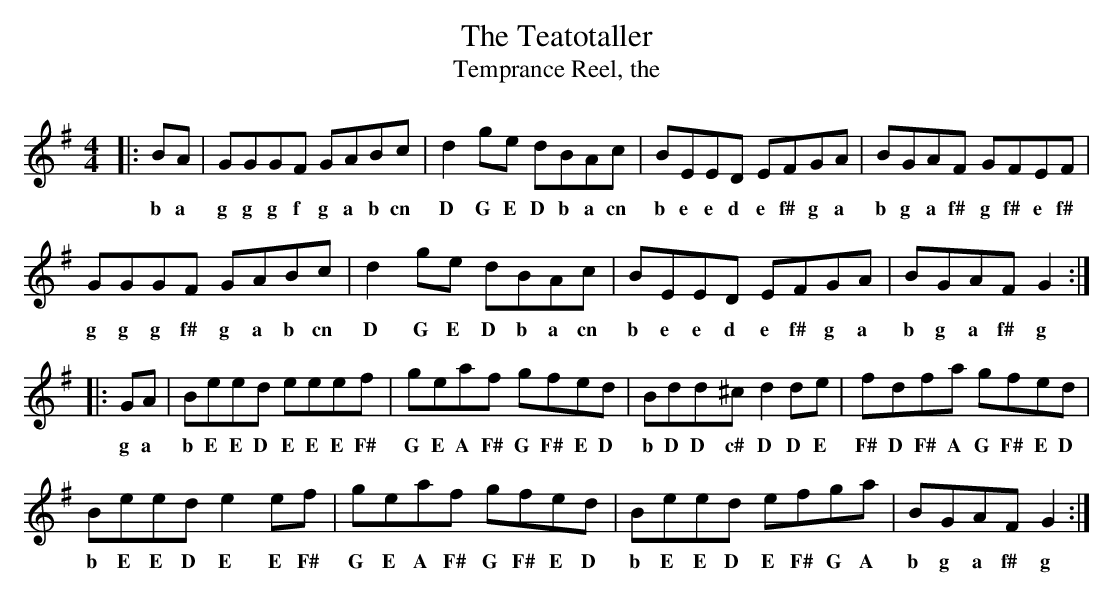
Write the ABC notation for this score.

X:1
T:Teatotaller, The
T:Temprance Reel, the
M:4/4
L:1/8
K:G
|:BA|GGGF GABc|d2ge dBAc|BEED EFGA|BGAF GFEF|
w:b a g g g f g a b cn D G E D b a cn b e e d e f# g a b g a f# g f# e f#
GGGF GABc|d2ge dBAc|BEED EFGA|BGAF G2:|
w:g g g  f# g a b cn D G E D b a cn b e e d e f# g a b g a f# g
|:GA|Beed eeef|geaf gfed|Bdd^c d2de|fdfa gfed|
w:g a b E  E D E E E F# G E A F# G F# E D b D D c# D D E F# D F# A G F# E D
Beed  e2ef|geaf gfed|Beed efga|BGAF G2:|
w:b E E D E E F# G E A F# G F# E D b E E D E F# G A b g a f# g
